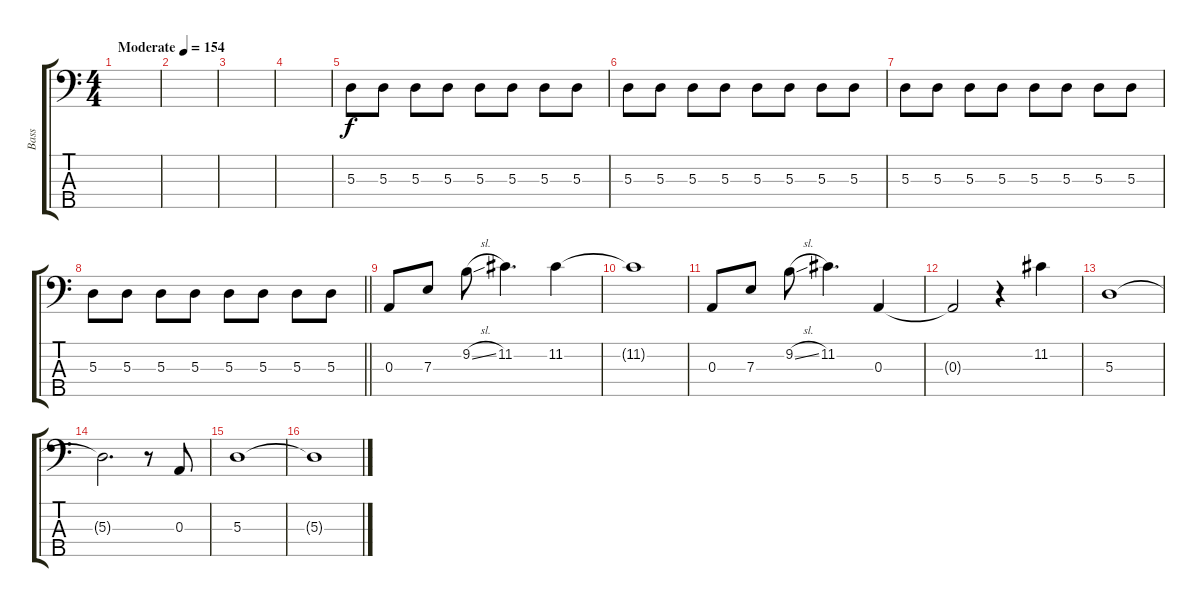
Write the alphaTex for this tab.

\track ("Bass" "Bass") {instrument electricbassfinger}
\staff {score tabs}
\tuning (G3 D2 A1 E1 D1) {hide}
\ts (4 4)
\tempo (154 "Moderate")
\clef f4
\ks c
|
|
|
|
5.3.8 5.3.8 5.3.8 5.3.8 5.3.8 5.3.8 5.3.8 5.3.8 |
5.3.8 5.3.8 5.3.8 5.3.8 5.3.8 5.3.8 5.3.8 5.3.8 |
5.3.8 5.3.8 5.3.8 5.3.8 5.3.8 5.3.8 5.3.8 5.3.8 |
\barLineRight lightlight
5.3.8 5.3.8 5.3.8 5.3.8 5.3.8 5.3.8 5.3.8 5.3.8 |
0.3.8 7.3.8 9.2{sl}.8 11.2.4{d} 11.2.4 |
11.2{t}.1 |
0.3.8 7.3.8 9.2{sl}.8 11.2.4{d} 0.3.4 |
0.3{t}.2 r.4 11.2.4 |
5.3.1 |
5.3{t}.2{d} r.8 0.3.8 |
5.3.1 |
5.3{t}.1
